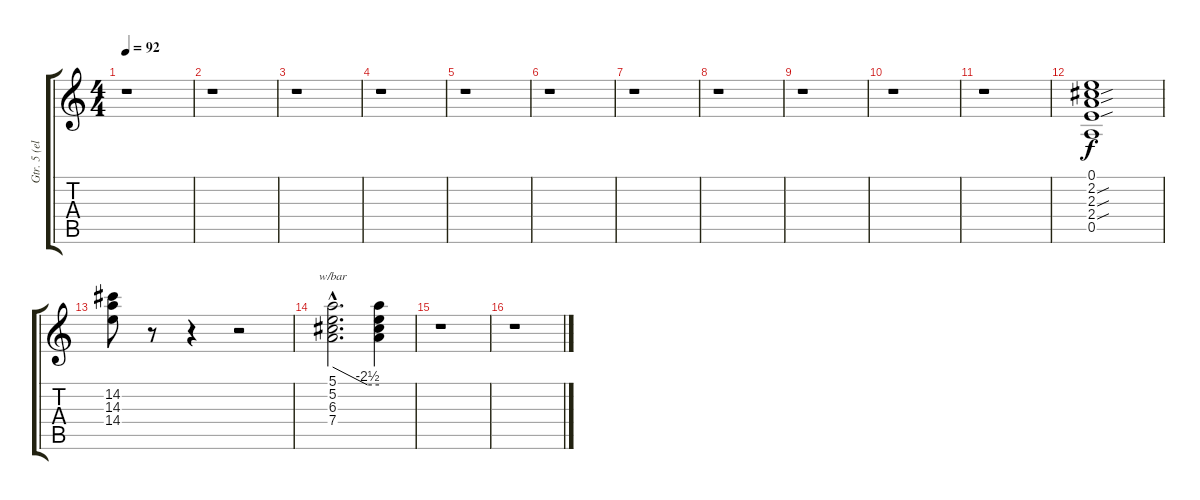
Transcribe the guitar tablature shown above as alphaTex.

\track ("Gtr. 5 (elec.)" "Gtr. 5 (el") {instrument electricguitarjazz}
\staff {score tabs}
\tuning (E4 B3 G3 D3 A2 E2) {hide}
\ts (4 4)
\tempo 92
\clef g2
\ks c
r.1{dy f} |
r.1 |
r.1 |
r.1 |
r.1 |
r.1 |
r.1 |
r.1 |
r.1 |
r.1 |
r.1 |
(0.1 2.2{sou} 2.3{sou} 2.4{sou} 0.5).1 |
(14.2 14.3 14.4).8 r.8 r.4 r.2 |
(5.1{hac} 5.2{hac} 6.3{hac} 7.4{hac}).2{d tbe (custom default 0 0 45 -10 60 -10)} (5.1{t} 5.2{t} 6.3{t} 7.4{t}).4 |
r.1 |
r.1
